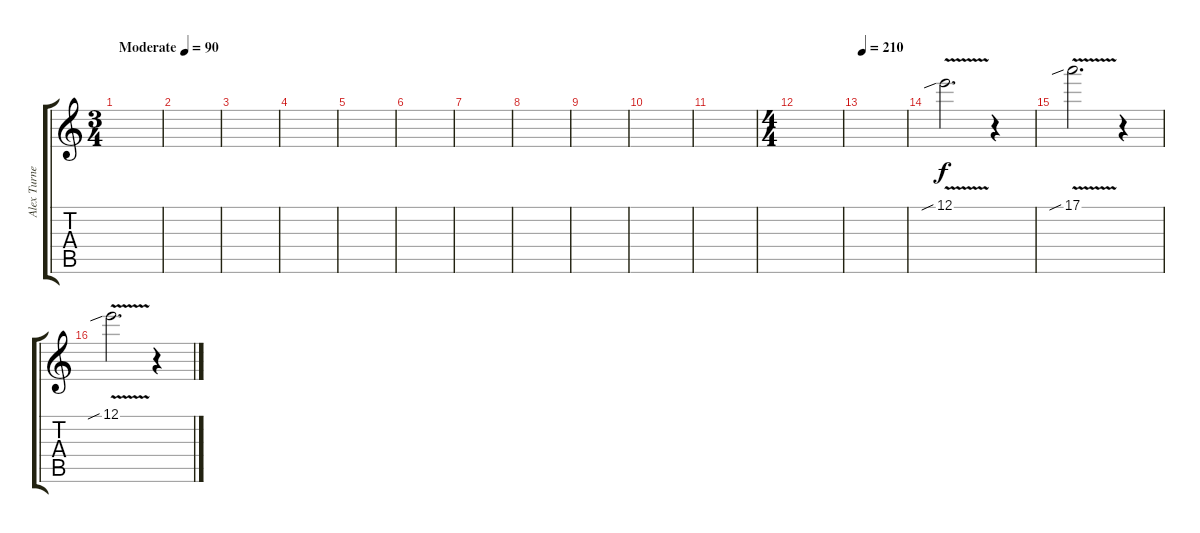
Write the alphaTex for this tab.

\track ("Alex Turner" "Alex Turne") {instrument distortionguitar}
\staff {score tabs}
\tuning (E4 B3 G3 D3 A2 E2) {hide}
\ts (3 4)
\tempo (90 "Moderate")
\clef g2
\ks c
|
|
|
|
|
|
|
|
|
|
|
\ts (4 4)
|
\tempo 210
|
12.1{v sib}.2{d} r.4 |
17.1{v sib}.2{d} r.4 |
12.1{v sib}.2{d} r.4
